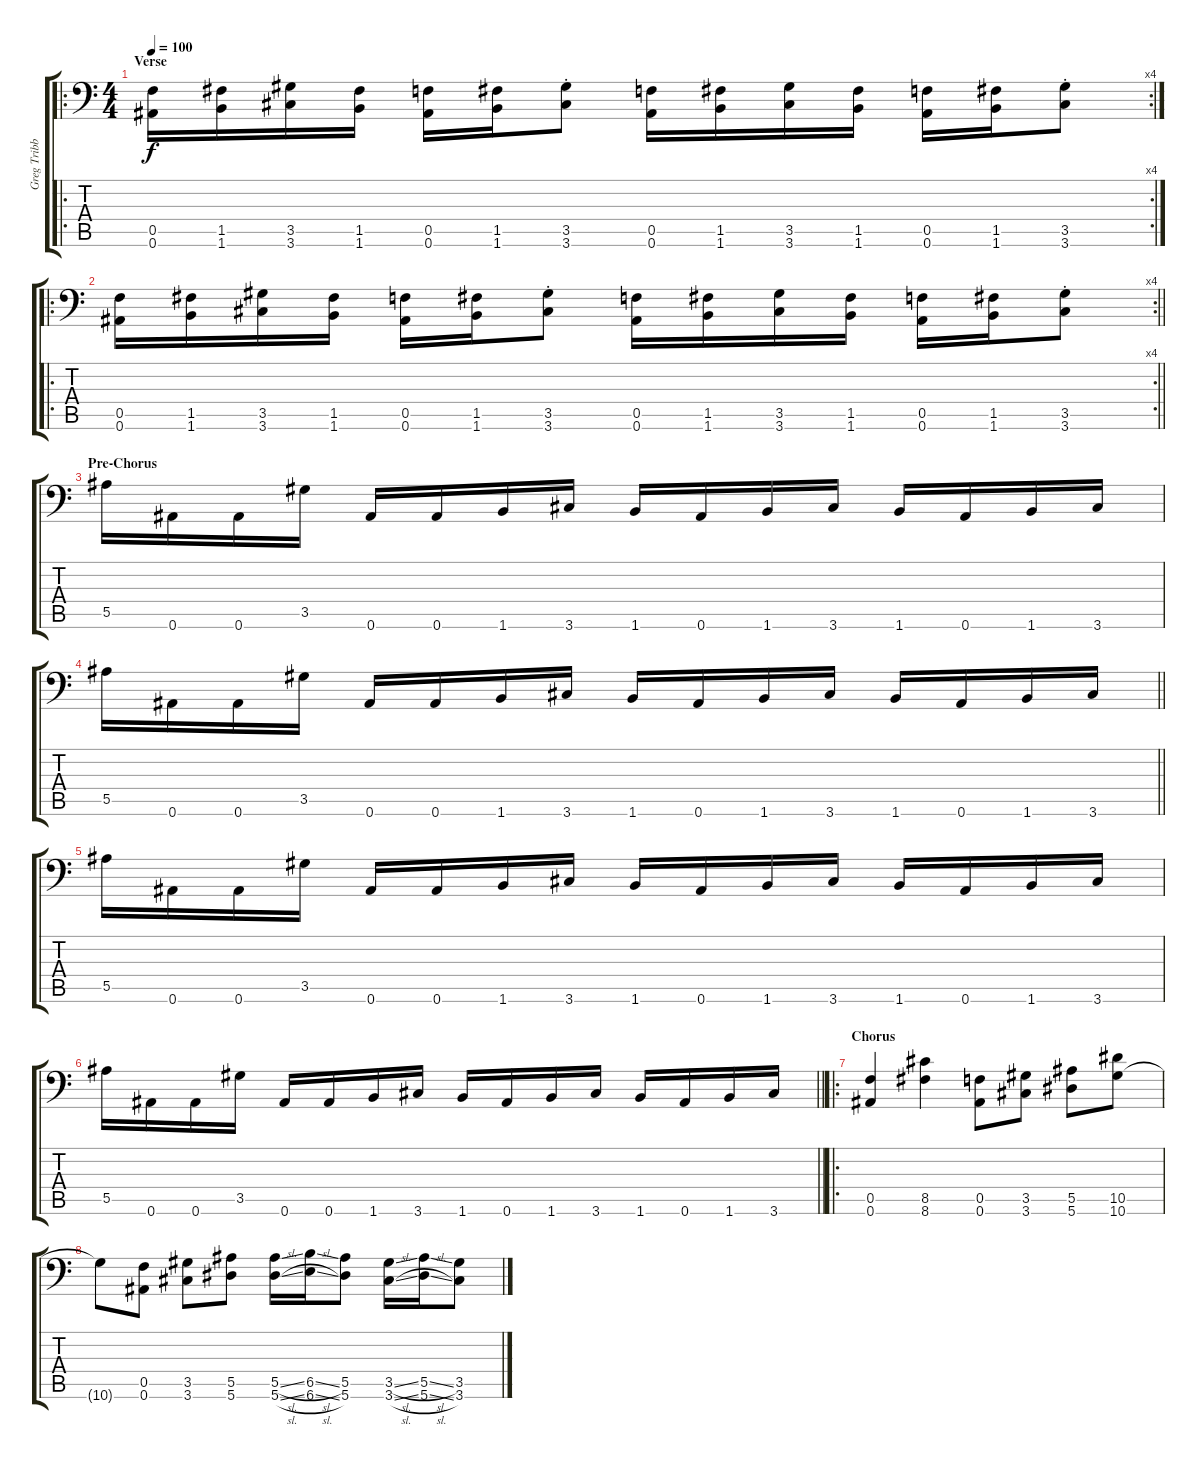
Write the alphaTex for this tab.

\track ("Greg Tribbett" "Greg Tribb") {instrument overdrivenguitar}
\staff {score tabs}
\tuning (C4 G3 Eb3 Bb2 F2 Bb1) {hide}
\ro
\rc 4
\ts (4 4)
\section ("" "Verse")
\tempo 100
\clef f4
\ks c
(0.5 0.6).16{dy f} (1.5 1.6).16 (3.5 3.6).16 (1.5 1.6).16 (0.5 0.6).16 (1.5 1.6).16 (3.5{st} 3.6).8 (0.5 0.6).16 (1.5 1.6).16 (3.5 3.6).16 (1.5 1.6).16 (0.5 0.6).16 (1.5 1.6).16 (3.5{st} 3.6).8 |
\ro
\rc 4
\barLineRight lightlight
(0.5 0.6).16 (1.5 1.6).16 (3.5 3.6).16 (1.5 1.6).16 (0.5 0.6).16 (1.5 1.6).16 (3.5{st} 3.6).8 (0.5 0.6).16 (1.5 1.6).16 (3.5 3.6).16 (1.5 1.6).16 (0.5 0.6).16 (1.5 1.6).16 (3.5{st} 3.6).8 |
\section ("" "Pre-Chorus")
5.5.16 0.6.16 0.6.16 3.5.16 0.6.16 0.6.16 1.6.16 3.6.16 1.6.16 0.6.16 1.6.16 3.6.16 1.6.16 0.6.16 1.6.16 3.6.16 |
\barLineRight lightlight
5.5.16 0.6.16 0.6.16 3.5.16 0.6.16 0.6.16 1.6.16 3.6.16 1.6.16 0.6.16 1.6.16 3.6.16 1.6.16 0.6.16 1.6.16 3.6.16 |
5.5.16 0.6.16 0.6.16 3.5.16 0.6.16 0.6.16 1.6.16 3.6.16 1.6.16 0.6.16 1.6.16 3.6.16 1.6.16 0.6.16 1.6.16 3.6.16 |
\barLineRight lightlight
5.5.16 0.6.16 0.6.16 3.5.16 0.6.16 0.6.16 1.6.16 3.6.16 1.6.16 0.6.16 1.6.16 3.6.16 1.6.16 0.6.16 1.6.16 3.6.16 |
\ro
\section ("" "Chorus")
(0.5 0.6).4 (8.5 8.6).4 (0.5 0.6).8 (3.5 3.6).8 (5.5 5.6).8 (10.5 10.6).8 |
10.6{t}.8 (0.5 0.6).8 (3.5 3.6).8 (5.5 5.6).8 (5.5{sl} 5.6{sl}).16 (6.5{sl} 6.6{sl}).16 (5.5 5.6).8 (3.5{sl} 3.6{sl}).16 (5.5{sl} 5.6{sl}).16 (3.5 3.6).8
